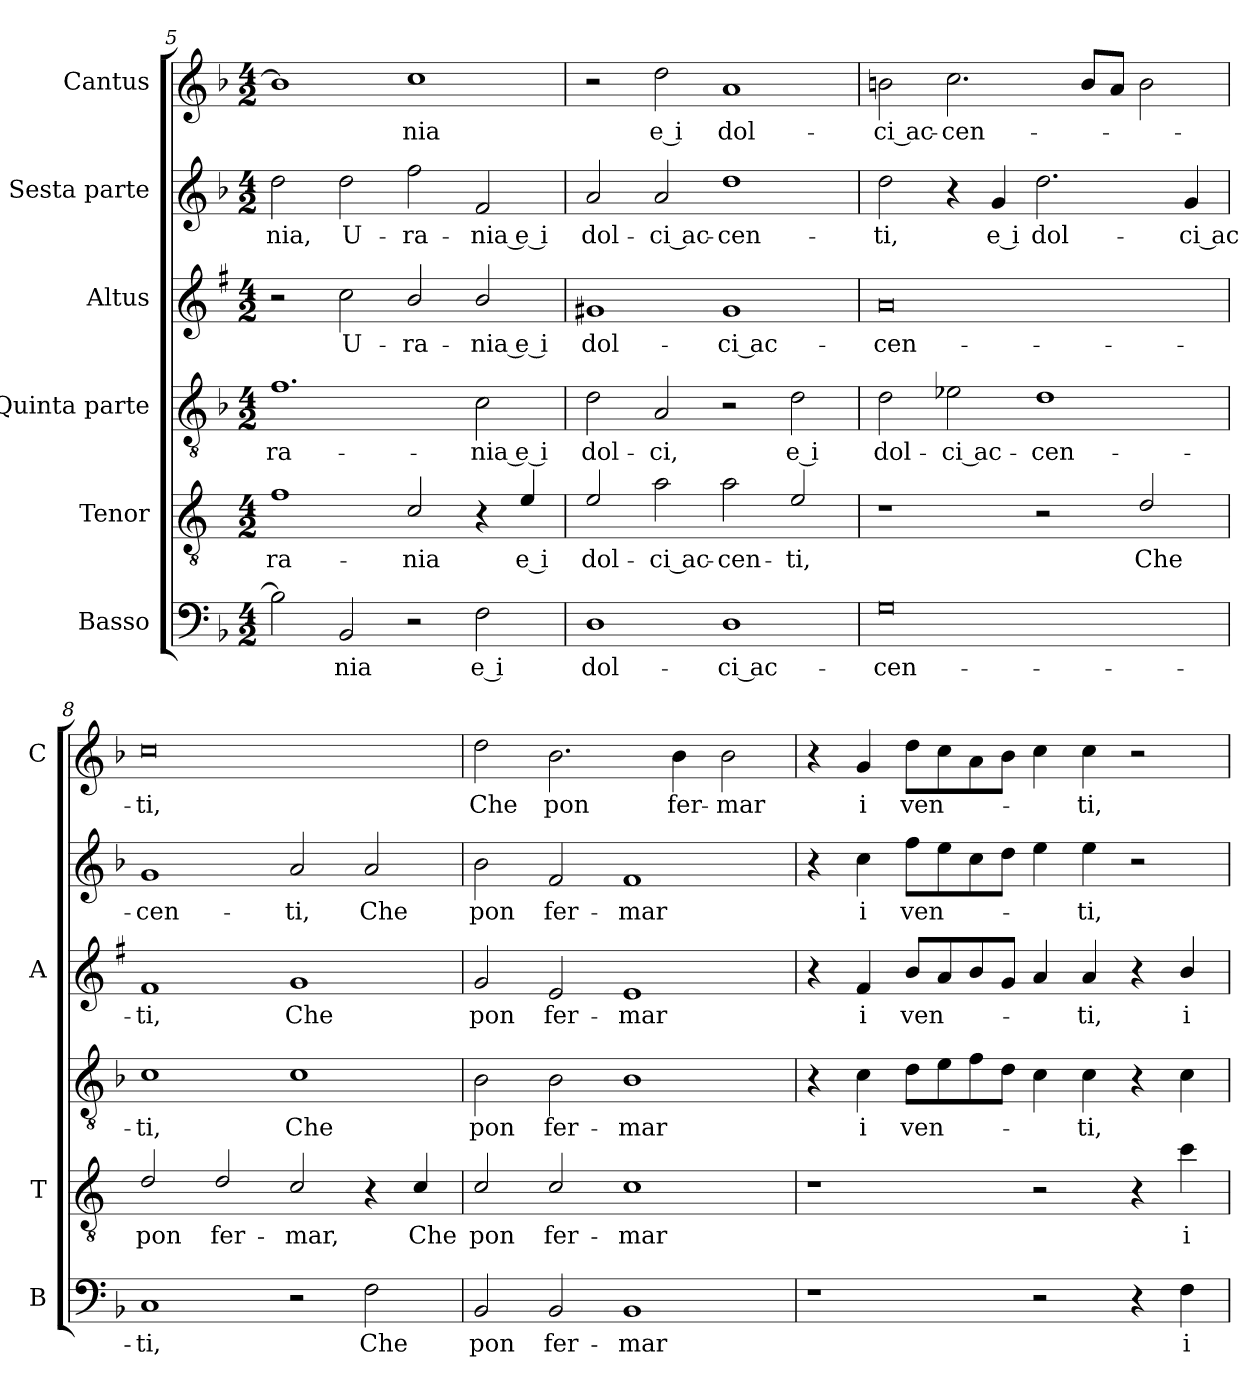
**kern	**text	**kern	**text	**kern	**text	**kern	**text	**kern	**text	**kern	**text
*part6	*part6	*part5	*part5	*part4	*part4	*part3	*part3	*part2	*part2	*part1	*part1
*staff6	*staff6	*staff5	*staff5	*staff4	*staff4	*staff3	*staff3	*staff2	*staff2	*staff1	*staff1
*I"Basso	*	*I"Tenor	*	*I"Quinta parte	*	*I"Altus	*	*I"Sesta parte	*	*I"Cantus	*
*I'B	*	*I'T	*	*	*	*I'A	*	*	*	*I'C	*
!!LO:LB:g=z
*clefF4	*	*clefGv2	*	*clefGv2	*	*clefG2	*	*clefG2	*	*clefG2	*
*	*	*ITrd4c7	*	*	*	*ITrd1c2	*	*	*	*	*
*k[b-]	*	*k[b-]	*	*k[b-]	*	*k[b-]	*	*k[b-]	*	*k[b-]	*
*F:	*	*F:	*	*F:	*	*F:	*	*F:	*	*F:	*
*M4/2	*	*M4/2	*	*M4/2	*	*M4/2	*	*M4/2	*	*M4/2	*
=5	=5	=5	=5	=5	=5	=5	=5	=5	=5	=5	=5
!	!	!	!LO:LY:b	!	!LO:LY:b	!	!	!	!LO:LY:b	!	!
2B-\]	.	1B-	-ra-	1.f	-ra-	2r	.	2dd\	-nia,	1b-]	.
!	!LO:LY:b	!	!	!	!	!	!LO:LY:b	!	!LO:LY:b	!	!
2BB-/	-nia	.	.	.	.	2b-\	U-	2dd\	U-	.	.
!	!	!	!LO:LY:b	!	!	!	!LO:LY:b	!	!LO:LY:b	!	!LO:LY:b
2r	.	2F/	-nia	.	.	2a/	-ra-	2ff\	-ra-	1cc	-nia
!	!LO:LY:b	!	!	!	!LO:LY:b	!	!LO:LY:b	!	!LO:LY:b	!	!
2F\	e i	4r	.	2c\	-nia e i	2a/	-nia e i	2f/	-nia e i	.	.
!	!	!	!LO:LY:b	!	!	!	!	!	!	!	!
.	.	4A/	e i	.	.	.	.	.	.	.	.
=6	=6	=6	=6	=6	=6	=6	=6	=6	=6	=6	=6
!	!LO:LY:b	!	!LO:LY:b	!	!LO:LY:b	!	!LO:LY:b	!	!LO:LY:b	!	!
1D	dol-	2A/	dol-	2d\	dol-	1f#X	dol-	2a/	dol-	2r	.
!	!	!	!LO:LY:b	!	!LO:LY:b	!	!	!	!LO:LY:b	!	!LO:LY:b
.	.	2d\	-ci ac-	2A/	-ci,	.	.	2a/	-ci ac-	2dd\	e i
!	!LO:LY:b	!	!LO:LY:b	!	!	!	!LO:LY:b	!	!LO:LY:b	!	!LO:LY:b
1D	-ci ac-	2d\	-cen-	2r	.	1f#	-ci ac-	1dd	-cen-	1a	dol-
!	!	!	!LO:LY:b	!	!LO:LY:b	!	!	!	!	!	!
.	.	2A/	-ti,	2d\	e i	.	.	.	.	.	.
=7	=7	=7	=7	=7	=7	=7	=7	=7	=7	=7	=7
!	!LO:LY:b	!	!	!	!LO:LY:b	!	!LO:LY:b	!	!LO:LY:b	!	!LO:LY:b
0G	-cen-	1r	.	2d\	dol-	0g	-cen-	2dd\	-ti,	2bn\	-ci ac-
!	!	!	!	!	!LO:LY:b	!	!	!	!	!	!LO:LY:b
.	.	.	.	2e-X\	-ci ac-	.	.	4r	.	2.cc\	-cen-
!	!	!	!	!	!	!	!	!	!LO:LY:b	!	!
.	.	.	.	.	.	.	.	4g/	e i	.	.
!	!	!	!	!	!LO:LY:b	!	!	!	!LO:LY:b	!	!
.	.	2r	.	1d	-cen-	.	.	2.dd\	dol-	.	.
.	.	.	.	.	.	.	.	.	.	8b/L	.
.	.	.	.	.	.	.	.	.	.	8a/J	.
!	!	!	!LO:LY:b	!	!	!	!	!	!	!	!
.	.	2G/	Che	.	.	.	.	.	.	2b\	.
!	!	!	!	!	!	!	!	!	!LO:LY:b	!	!
.	.	.	.	.	.	.	.	4g/	-ci ac-	.	.
=8	=8	=8	=8	=8	=8	=8	=8	=8	=8	=8	=8
!	!LO:LY:b	!	!LO:LY:b	!	!LO:LY:b	!	!LO:LY:b	!	!LO:LY:b	!	!LO:LY:b
1C	-ti,	2G/	pon	1c	-ti,	1e	-ti,	1g	-cen-	0cc	-ti,
!	!	!	!LO:LY:b	!	!	!	!	!	!	!	!
.	.	2G/	fer-	.	.	.	.	.	.	.	.
!	!	!	!LO:LY:b	!	!LO:LY:b	!	!LO:LY:b	!	!LO:LY:b	!	!
2r	.	2F/	-mar,	1c	Che	1f	Che	2a/	-ti,	.	.
!	!LO:LY:b	!	!	!	!	!	!	!	!LO:LY:b	!	!
2F\	Che	4r	.	.	.	.	.	2a/	Che	.	.
!	!	!	!LO:LY:b	!	!	!	!	!	!	!	!
.	.	4F/	Che	.	.	.	.	.	.	.	.
=9	=9	=9	=9	=9	=9	=9	=9	=9	=9	=9	=9
!	!LO:LY:b	!	!LO:LY:b	!	!LO:LY:b	!	!LO:LY:b	!	!LO:LY:b	!	!LO:LY:b
2BB-/	pon	2F/	pon	2B-\	pon	2f/	pon	2b-\	pon	2dd\	Che
!	!LO:LY:b	!	!LO:LY:b	!	!LO:LY:b	!	!LO:LY:b	!	!LO:LY:b	!	!LO:LY:b
2BB-/	fer-	2F/	fer-	2B-\	fer-	2d/	fer-	2f/	fer-	2.b-\	pon
!	!LO:LY:b	!	!LO:LY:b	!	!LO:LY:b	!	!LO:LY:b	!	!LO:LY:b	!	!
1BB-	-mar	1F	-mar	1B-	-mar	1d	-mar	1f	-mar	.	.
!	!	!	!	!	!	!	!	!	!	!	!LO:LY:b
.	.	.	.	.	.	.	.	.	.	4b-\	fer-
!	!	!	!	!	!	!	!	!	!	!	!LO:LY:b
.	.	.	.	.	.	.	.	.	.	2b-\	-mar
!!LO:PB:g=z
=10	=10	=10	=10	=10	=10	=10	=10	=10	=10	=10	=10
1r	.	1r	.	4r	.	4r	.	4r	.	4r	.
!	!	!	!	!	!LO:LY:b	!	!LO:LY:b	!	!LO:LY:b	!	!LO:LY:b
.	.	.	.	4c\	i	4e/	i	4cc\	i	4g/	i
!	!	!	!	!	!LO:LY:b	!	!LO:LY:b	!	!LO:LY:b	!	!LO:LY:b
.	.	.	.	8d\L	ven-	8a/L	ven-	8ff\L	ven-	8dd\L	ven-
.	.	.	.	8e\	.	8g/	.	8ee\	.	8cc\	.
.	.	.	.	8f\	.	8a/	.	8cc\	.	8a\	.
.	.	.	.	8d\J	.	8f/J	.	8dd\J	.	8b-\J	.
2r	.	2r	.	4c\	.	4g/	.	4ee\	.	4cc\	.
!	!	!	!	!	!LO:LY:b	!	!LO:LY:b	!	!LO:LY:b	!	!LO:LY:b
.	.	.	.	4c\	-ti,	4g/	-ti,	4ee\	-ti,	4cc\	-ti,
4r	.	4r	.	4r	.	4r	.	2r	.	2r	.
!	!LO:LY:b	!	!LO:LY:b	!	!	!	!LO:LY:b	!	!	!	!
4F\	i	4f\	i	4c\	.	4a/	i	.	.	.	.
=	=	=	=	=	=	=	=	=	=	=	=
*-	*-	*-	*-	*-	*-	*-	*-	*-	*-	*-	*-
